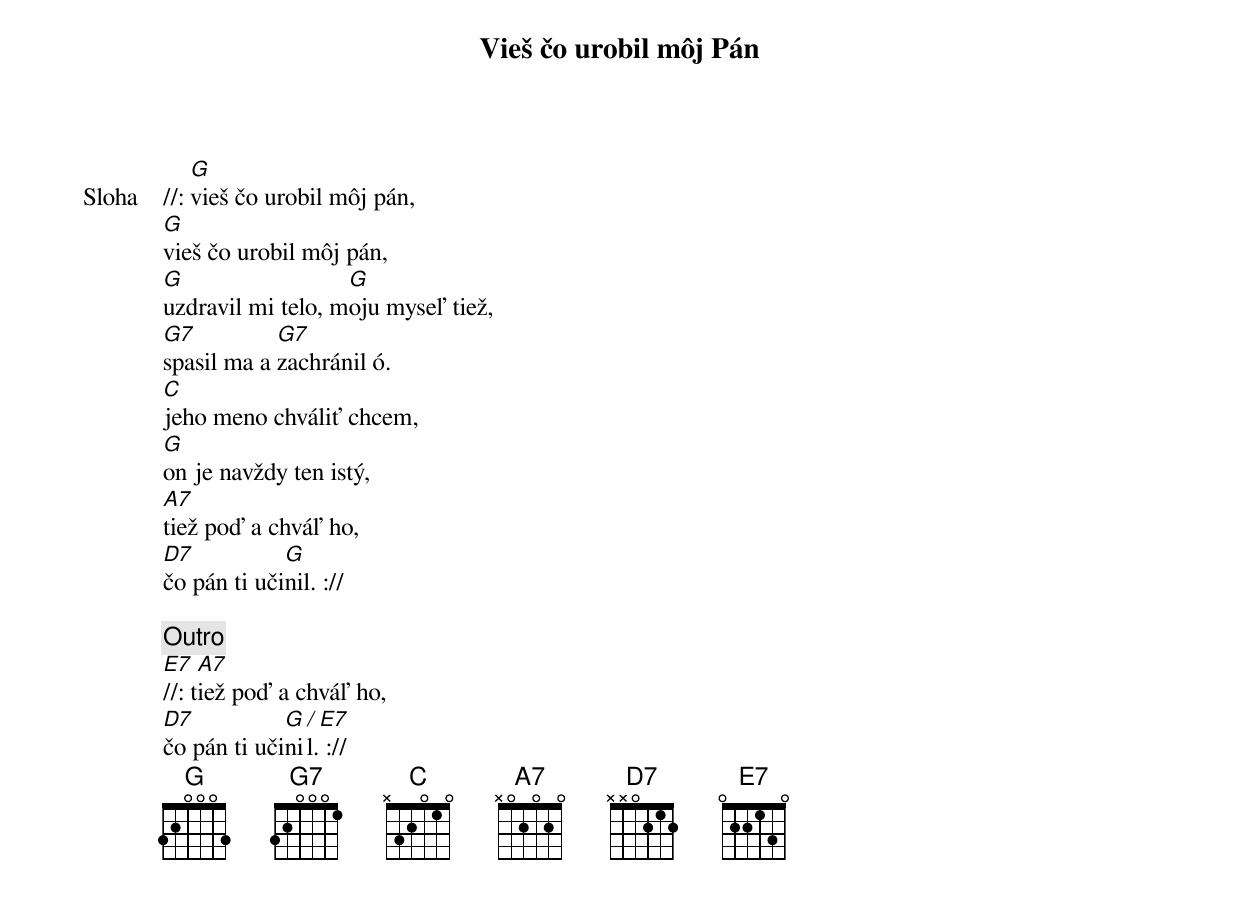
{title: Vieš čo urobil môj Pán}

{start_of_verse: Sloha}
//: [G]vieš čo urobil môj pán,
[G]vieš čo urobil môj pán,
[G]uzdravil mi telo, m[G]oju myseľ tiež,
[G7]spasil ma a [G7]zachránil ó.
[C]jeho meno chváliť chcem,
[G]on je navždy ten istý,
[A7]tiež poď a chváľ ho,
[D7]čo pán ti uči[G]nil. ://
{end_of_verse}

{comment: Outro}
[E7]//: t[A7]iež poď a chváľ ho,
[D7]čo pán ti uči[G]ni[/]l.[E7] ://
